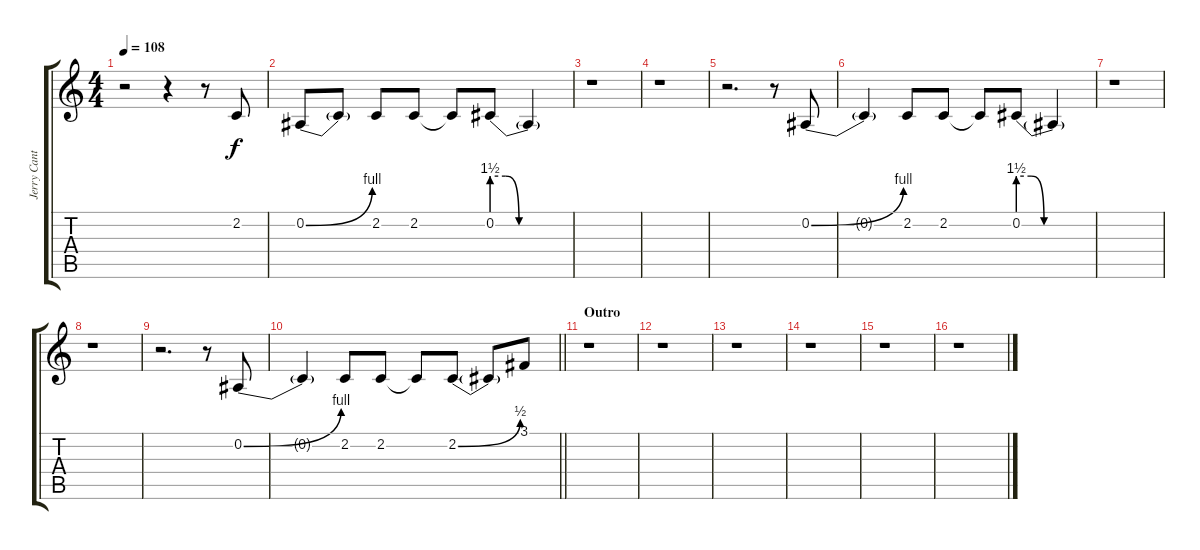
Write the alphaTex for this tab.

\track ("Jerry Cantrell- Backing Vocals" "Jerry Cant") {instrument lead2sawtooth}
\staff {score tabs}
\tuning (Eb4 Bb3 Gb3 Db3 Ab2 Eb2) {hide}
\ts (4 4)
\tempo 108
\clef g2
\ks c
r.2{dy f} r.4 r.8 2.2.8 |
0.2{be (bend 0 0 60 4)}.8 0.2{t}.8 2.2.8 2.2.8 2.2{t}.8 0.2{be (custom 0 6 10 6 20 0 40 0 60 0)}.8 0.2{t}.4 |
r.1 |
r.1 |
r.2{d} r.8 0.2{be (bend 0 0 60 4)}.8 |
0.2{t}.4 2.2.8 2.2.8 2.2{t}.8 0.2{be (custom 0 6 10 6 20 0 40 0 60 0)}.8 0.2{t}.4 |
r.1 |
r.1 |
r.2{d} r.8 0.2{be (bend 0 0 60 4)}.8 |
\barLineRight lightlight
0.2{t}.4 2.2.8 2.2.8 2.2{t}.8 2.2{be (bend 0 0 60 2)}.8 2.2{t}.8 3.1.8 |
\section ("" "Outro")
r.1 |
r.1 |
r.1 |
r.1 |
r.1 |
r.1
